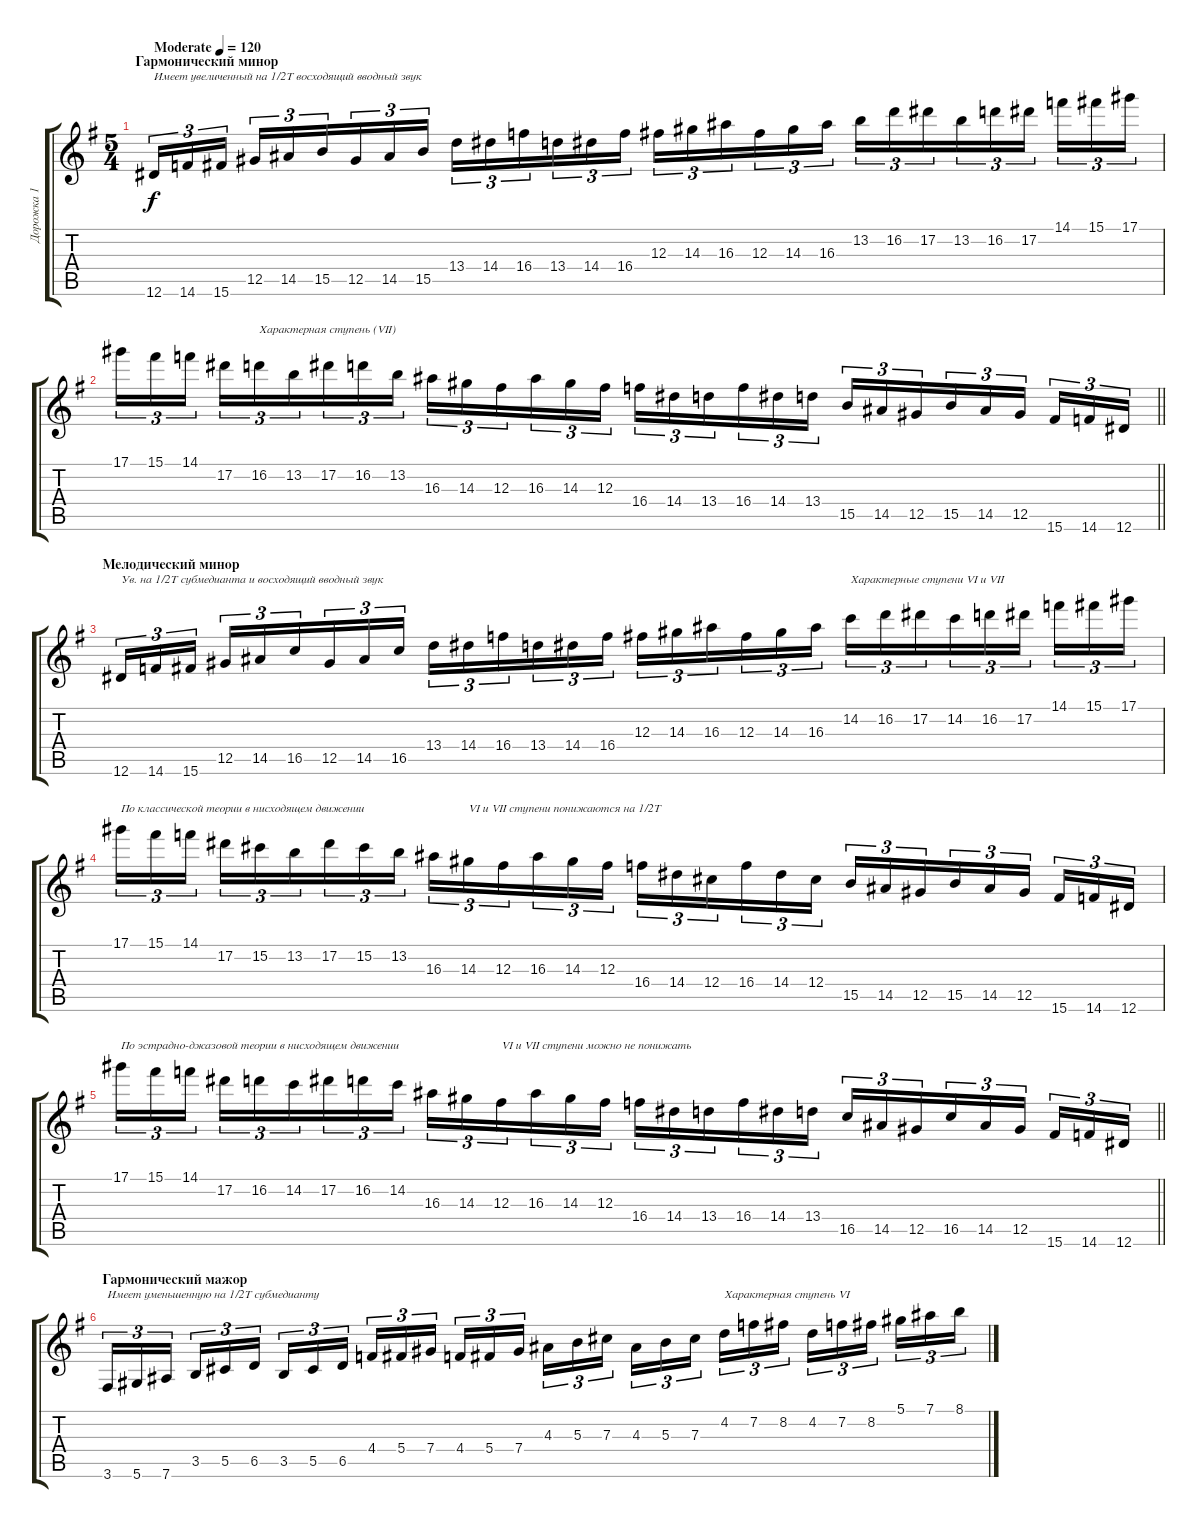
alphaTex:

\track ("Дорожка 1" "Дорожка 1") {instrument distortionguitar}
\staff {score tabs}
\tuning (Eb4 Bb3 Gb3 Db3 Ab2 Eb2) {hide}
\ts (5 4)
\section ("" "Гармонический минор")
\tempo (120 "Moderate")
\clef g2
\ks g
12.6.16{tu (3 2) txt "Имеет увеличенный на 1/2Т восходящий вводный звук" dy f instrument distortionguitar beam merge} 14.6.16{tu (3 2) beam merge} 15.6.16{tu (3 2) beam splitsecondary} 12.5.16{tu (3 2) beam merge} 14.5.16{tu (3 2) beam merge} 15.5.16{tu (3 2) beam merge} 12.5.16{tu (3 2) beam merge} 14.5.16{tu (3 2) beam merge} 15.5.16{tu (3 2) beam splitsecondary} 13.4.16{tu (3 2) beam merge} 14.4.16{tu (3 2) beam merge} 16.4.16{tu (3 2) beam merge} 13.4.16{tu (3 2) beam merge} 14.4.16{tu (3 2) beam merge} 16.4.16{tu (3 2) beam splitsecondary} 12.3.16{tu (3 2) beam merge} 14.3.16{tu (3 2) beam merge} 16.3.16{tu (3 2) beam merge} 12.3.16{tu (3 2) beam merge} 14.3.16{tu (3 2) beam merge} 16.3.16{tu (3 2) beam splitsecondary} 13.2.16{tu (3 2) beam merge} 16.2.16{tu (3 2) beam merge} 17.2.16{tu (3 2) beam merge} 13.2.16{tu (3 2) beam merge} 16.2.16{tu (3 2) beam merge} 17.2.16{tu (3 2) beam splitsecondary} 14.1.16{tu (3 2) beam merge} 15.1.16{tu (3 2) beam merge} 17.1.16{tu (3 2)} |
\barLineRight lightlight
17.1.16{tu (3 2)} 15.1.16{tu (3 2)} 14.1.16{tu (3 2) beam splitsecondary} 17.2.16{tu (3 2)} 16.2.16{tu (3 2) txt "Характерная ступень (VII)"} 13.2.16{tu (3 2) beam merge} 17.2.16{tu (3 2)} 16.2.16{tu (3 2)} 13.2.16{tu (3 2) beam splitsecondary} 16.3.16{tu (3 2)} 14.3.16{tu (3 2)} 12.3.16{tu (3 2) beam merge} 16.3.16{tu (3 2)} 14.3.16{tu (3 2)} 12.3.16{tu (3 2) beam splitsecondary} 16.4.16{tu (3 2)} 14.4.16{tu (3 2)} 13.4.16{tu (3 2) beam merge} 16.4.16{tu (3 2)} 14.4.16{tu (3 2)} 13.4.16{tu (3 2) beam splitsecondary} 15.5.16{tu (3 2)} 14.5.16{tu (3 2)} 12.5.16{tu (3 2) beam merge} 15.5.16{tu (3 2)} 14.5.16{tu (3 2)} 12.5.16{tu (3 2) beam splitsecondary} 15.6.16{tu (3 2)} 14.6.16{tu (3 2)} 12.6.16{tu (3 2)} |
\section ("" "Мелодический минор")
12.6.16{tu (3 2) txt "Ув. на 1/2Т субмедианта и восходящий вводный звук"} 14.6.16{tu (3 2)} 15.6.16{tu (3 2) beam splitsecondary} 12.5.16{tu (3 2)} 14.5.16{tu (3 2)} 16.5.16{tu (3 2) beam merge} 12.5.16{tu (3 2)} 14.5.16{tu (3 2)} 16.5.16{tu (3 2) beam splitsecondary} 13.4.16{tu (3 2)} 14.4.16{tu (3 2)} 16.4.16{tu (3 2) beam merge} 13.4.16{tu (3 2)} 14.4.16{tu (3 2)} 16.4.16{tu (3 2) beam splitsecondary} 12.3.16{tu (3 2)} 14.3.16{tu (3 2)} 16.3.16{tu (3 2) beam merge} 12.3.16{tu (3 2)} 14.3.16{tu (3 2)} 16.3.16{tu (3 2) beam splitsecondary} 14.2.16{tu (3 2) txt "Характерные ступени VI и VII"} 16.2.16{tu (3 2)} 17.2.16{tu (3 2) beam merge} 14.2.16{tu (3 2)} 16.2.16{tu (3 2)} 17.2.16{tu (3 2) beam splitsecondary} 14.1.16{tu (3 2)} 15.1.16{tu (3 2)} 17.1.16{tu (3 2)} |
17.1.16{tu (3 2) txt "По классической теории в нисходящем движении"} 15.1.16{tu (3 2)} 14.1.16{tu (3 2) beam splitsecondary} 17.2.16{tu (3 2)} 15.2.16{tu (3 2)} 13.2.16{tu (3 2) beam merge} 17.2.16{tu (3 2)} 15.2.16{tu (3 2)} 13.2.16{tu (3 2) beam splitsecondary} 16.3.16{tu (3 2)} 14.3.16{tu (3 2) txt "VI и VII ступени понижаются на 1/2Т"} 12.3.16{tu (3 2) beam merge} 16.3.16{tu (3 2)} 14.3.16{tu (3 2)} 12.3.16{tu (3 2) beam splitsecondary} 16.4.16{tu (3 2)} 14.4.16{tu (3 2)} 12.4.16{tu (3 2) beam merge} 16.4.16{tu (3 2)} 14.4.16{tu (3 2)} 12.4.16{tu (3 2) beam splitsecondary} 15.5.16{tu (3 2)} 14.5.16{tu (3 2)} 12.5.16{tu (3 2) beam merge} 15.5.16{tu (3 2)} 14.5.16{tu (3 2)} 12.5.16{tu (3 2) beam splitsecondary} 15.6.16{tu (3 2)} 14.6.16{tu (3 2)} 12.6.16{tu (3 2)} |
\barLineRight lightlight
17.1.16{tu (3 2) txt "По эстрадно-джазовой теории в нисходящем движении"} 15.1.16{tu (3 2)} 14.1.16{tu (3 2) beam splitsecondary} 17.2.16{tu (3 2)} 16.2.16{tu (3 2)} 14.2.16{tu (3 2) beam merge} 17.2.16{tu (3 2)} 16.2.16{tu (3 2)} 14.2.16{tu (3 2) beam splitsecondary} 16.3.16{tu (3 2)} 14.3.16{tu (3 2)} 12.3.16{tu (3 2) txt "VI и VII ступени можно не понижать" beam merge} 16.3.16{tu (3 2)} 14.3.16{tu (3 2)} 12.3.16{tu (3 2) beam splitsecondary} 16.4.16{tu (3 2)} 14.4.16{tu (3 2)} 13.4.16{tu (3 2) beam merge} 16.4.16{tu (3 2)} 14.4.16{tu (3 2)} 13.4.16{tu (3 2) beam splitsecondary} 16.5.16{tu (3 2)} 14.5.16{tu (3 2)} 12.5.16{tu (3 2) beam merge} 16.5.16{tu (3 2)} 14.5.16{tu (3 2)} 12.5.16{tu (3 2) beam splitsecondary} 15.6.16{tu (3 2)} 14.6.16{tu (3 2)} 12.6.16{tu (3 2)} |
\section ("" "Гармонический мажор")
3.6.16{tu (3 2) txt "Имеет уменьшенную на 1/2Т субмедианту"} 5.6.16{tu (3 2)} 7.6.16{tu (3 2) beam splitsecondary} 3.5.16{tu (3 2)} 5.5.16{tu (3 2)} 6.5.16{tu (3 2)} 3.5.16{tu (3 2)} 5.5.16{tu (3 2)} 6.5.16{tu (3 2) beam splitsecondary} 4.4.16{tu (3 2)} 5.4.16{tu (3 2)} 7.4.16{tu (3 2)} 4.4.16{tu (3 2)} 5.4.16{tu (3 2)} 7.4.16{tu (3 2) beam splitsecondary} 4.3.16{tu (3 2)} 5.3.16{tu (3 2)} 7.3.16{tu (3 2)} 4.3.16{tu (3 2)} 5.3.16{tu (3 2)} 7.3.16{tu (3 2) beam splitsecondary} 4.2.16{tu (3 2) txt "Характерная ступень VI"} 7.2.16{tu (3 2)} 8.2.16{tu (3 2)} 4.2.16{tu (3 2)} 7.2.16{tu (3 2)} 8.2.16{tu (3 2) beam splitsecondary} 5.1.16{tu (3 2)} 7.1.16{tu (3 2)} 8.1.16{tu (3 2)}
